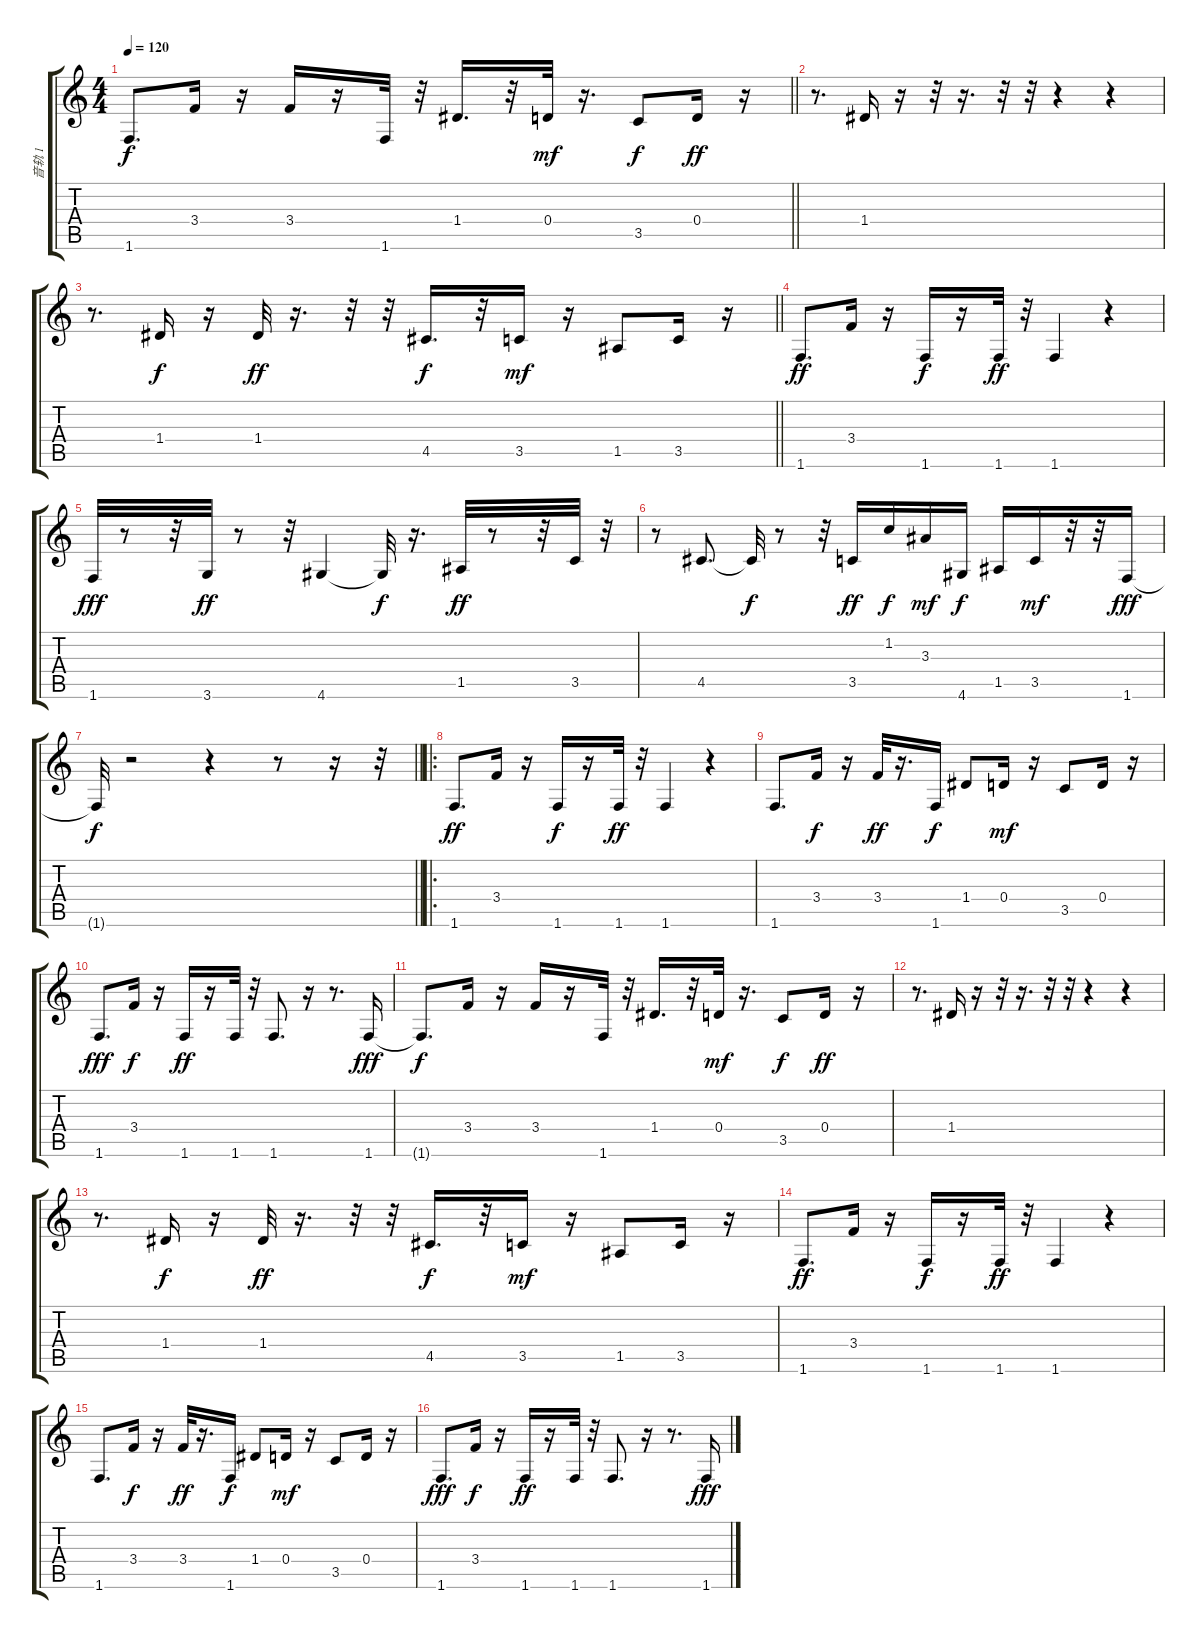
\track ("音轨 1" "音轨 1") {instrument electricbassfinger}
\staff {score tabs}
\tuning (E4 B3 G3 D3 A2 E2) {hide}
\ts (4 4)
\section ("" "")
\tempo 120
\clef g2
\barLineRight lightlight
\ks c
1.6{t}.8{d dy f} 3.4.16 r.16 3.4.16 r.16 1.6.32 r.32 1.4.16{d} r.32 0.4.32{dy mf} r.16{d} 3.5.8{dy f} 0.4.16{dy ff} r.16 |
\section ("" "")
r.8{d} 1.4.16 r.16 r.32 r.16{d} r.32 r.32 r.4 r.4 |
\barLineRight lightlight
r.8{d} 1.4.16{dy f} r.16 1.4.32{dy ff} r.16{d} r.32 r.32 4.5.16{d dy f} r.32 3.5.16{dy mf} r.16 1.5.8 3.5.16 r.16 |
\section ("" "")
1.6.8{d dy ff} 3.4.16 r.16 1.6.16{dy f} r.16 1.6.32{dy ff} r.32 1.6.4 r.4 |
1.6.32{dy fff} r.8 r.32 3.6.32{dy ff} r.8 r.32 4.6.4 4.6{t}.32{dy f} r.16{d} 1.5.32{dy ff} r.8 r.32 3.5.32 r.32 |
r.8 4.5.8{d} 4.5{t}.32{dy f} r.8 r.32 3.5.16{dy ff} 1.2.16{dy f} 3.3.16{dy mf} 4.6.16{dy f} 1.5.16 3.5.16{dy mf} r.32 r.32 1.6.16{dy fff} |
\barLineRight lightlight
1.6{t}.32{dy f} r.2 r.4 r.8 r.16 r.32 |
\ro
\section ("" "")
1.6.8{d dy ff} 3.4.16 r.16 1.6.16{dy f} r.16 1.6.32{dy ff} r.32 1.6.4 r.4 |
1.6.8{d} 3.4.16{dy f} r.16 3.4.32{dy ff} r.16{d} 1.6.16{dy f} 1.4.8 0.4.16{dy mf} r.16 3.5.8 0.4.16 r.16 |
1.6.8{d dy fff} 3.4.16{dy f} r.16 1.6.16{dy ff} r.16 1.6.32 r.32 1.6.8{d} r.16 r.8{d} 1.6.16{dy fff} |
1.6{t}.8{d dy f} 3.4.16 r.16 3.4.16 r.16 1.6.32 r.32 1.4.16{d} r.32 0.4.32{dy mf} r.16{d} 3.5.8{dy f} 0.4.16{dy ff} r.16 |
r.8{d} 1.4.16 r.16 r.32 r.16{d} r.32 r.32 r.4 r.4 |
r.8{d} 1.4.16{dy f} r.16 1.4.32{dy ff} r.16{d} r.32 r.32 4.5.16{d dy f} r.32 3.5.16{dy mf} r.16 1.5.8 3.5.16 r.16 |
1.6.8{d dy ff} 3.4.16 r.16 1.6.16{dy f} r.16 1.6.32{dy ff} r.32 1.6.4 r.4 |
1.6.8{d} 3.4.16{dy f} r.16 3.4.32{dy ff} r.16{d} 1.6.16{dy f} 1.4.8 0.4.16{dy mf} r.16 3.5.8 0.4.16 r.16 |
1.6.8{d dy fff} 3.4.16{dy f} r.16 1.6.16{dy ff} r.16 1.6.32 r.32 1.6.8{d} r.16 r.8{d} 1.6.16{dy fff}
